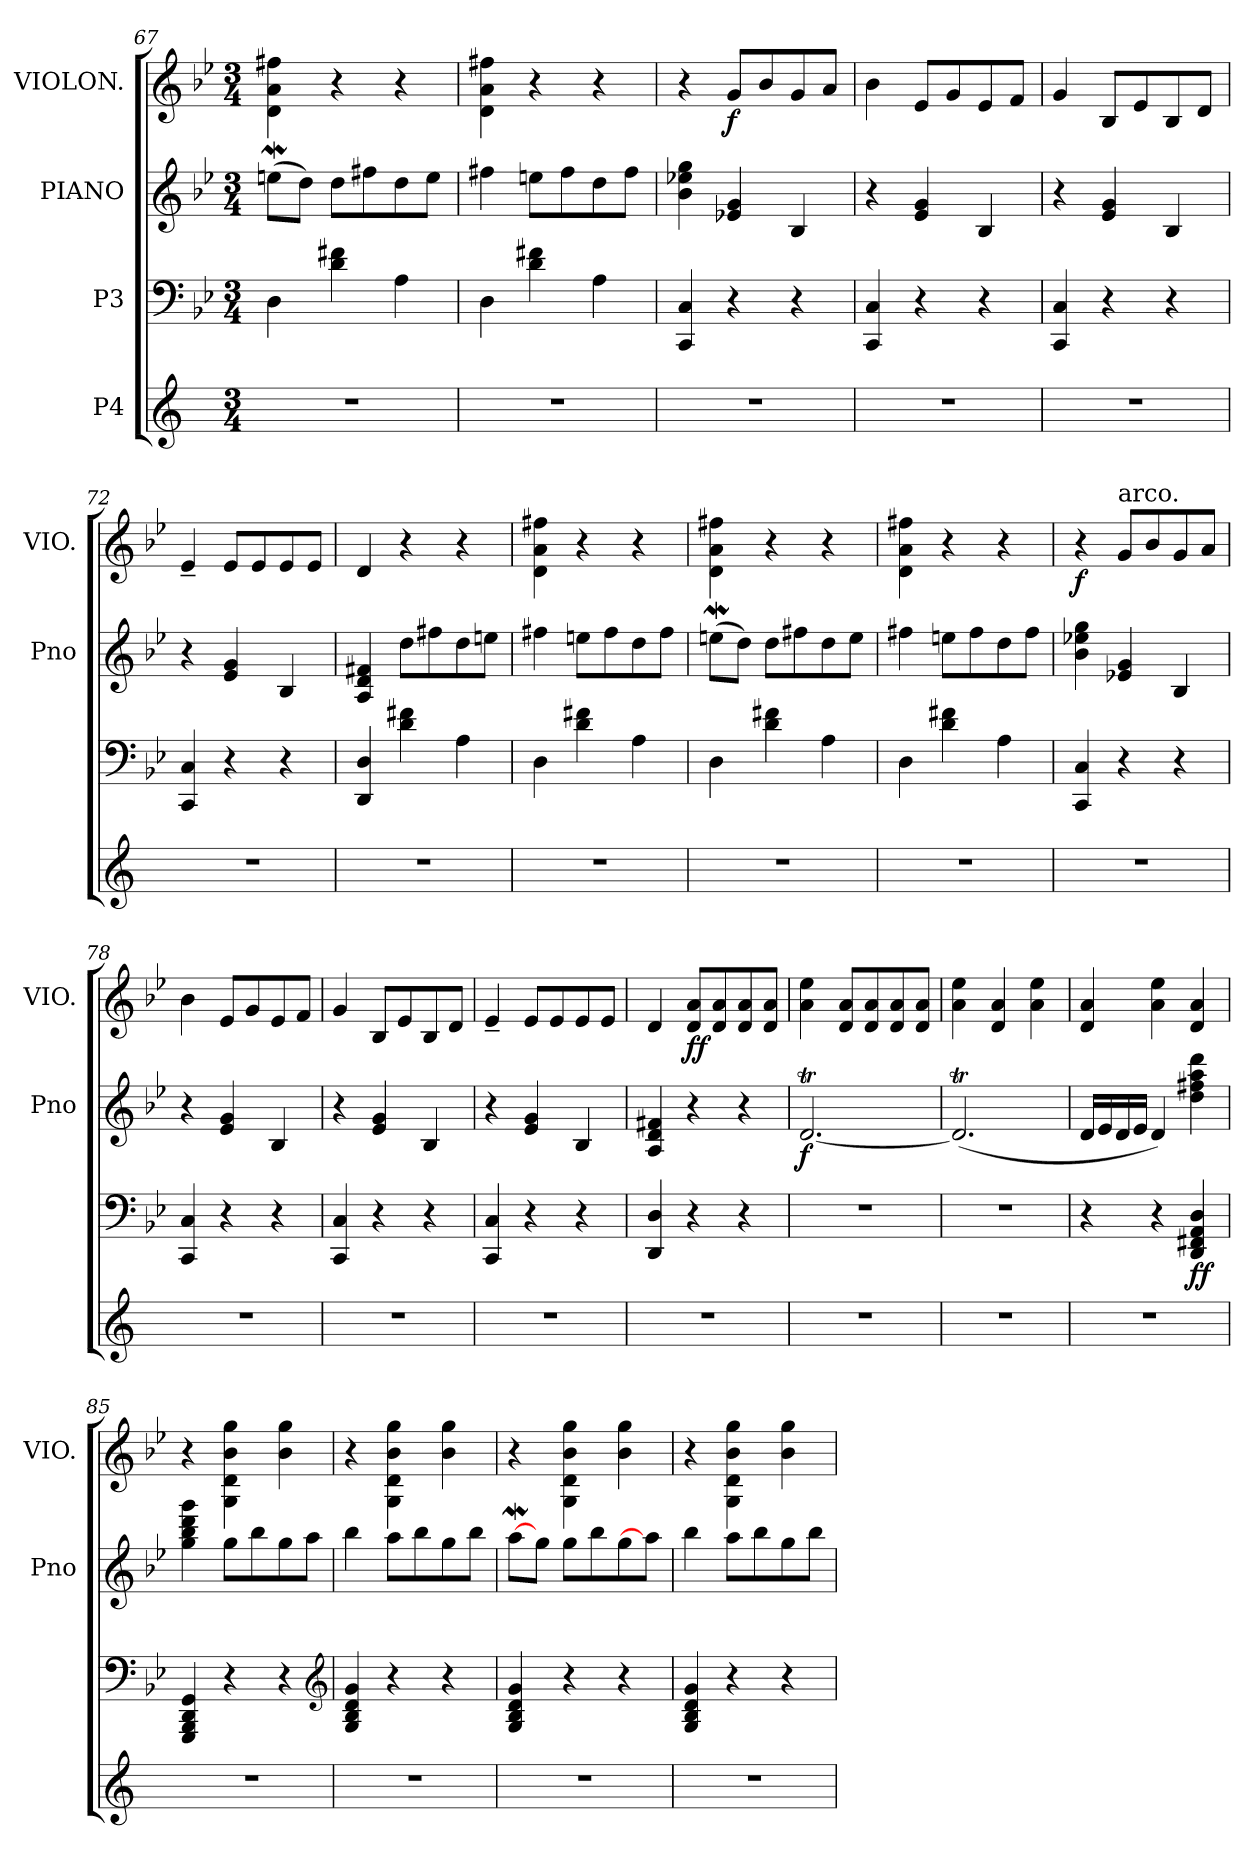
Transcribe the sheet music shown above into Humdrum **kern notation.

**kern	**kern	**dynam	**kern	**dynam	**kern	**dynam
*part4	*part3	*part3	*part2	*part2	*part1	*part1
*staff4	*staff3	*staff3	*staff2	*staff2	*staff1	*staff1
*I"P4	*I"P3	*	*I"PIANO	*	*I"VIOLON.	*
*	*	*	*I'Pno	*	*I'VIO.	*
*clefG2	*clefF4	*	*clefG2	*	*clefG2	*
*k[]	*k[b-e-]	*	*k[b-e-]	*	*k[b-e-]	*
*C:	*B-:	*	*B-:	*	*B-:	*
*M3/4	*M3/4	*	*M3/4	*	*M3/4	*
=67	=67	=67	=67	=67	=67	=67
!LO:N:vis=1	!	!	!	!	!	!
2.r	4Di\	.	(8eenWi\L	.	4di\ 4ai 4ff#Xi	.
.	.	.	8ddi\J)	.	.	.
.	4di\ 4f#Xi	.	8ddi\L	.	4r	.
.	.	.	8ff#Xi\	.	.	.
.	4Ai\	.	8ddi\	.	4r	.
.	.	.	8eei\J	.	.	.
=68	=68	=68	=68	=68	=68	=68
!LO:N:vis=1	!	!	!	!	!	!
2.r	4Di\	.	4ff#Xi\	.	4di\ 4ai 4ff#Xi	.
.	4di\ 4f#Xi	.	8eeni\L	.	4r	.
.	.	.	8ff#i\	.	.	.
.	4Ai\	.	8ddi\	.	4r	.
.	.	.	8ff#i\J	.	.	.
=69	=69	=69	=69	=69	=69	=69
!LO:N:vis=1	!	!	!	!	!	!
2.r	4CCi/ 4Ci	.	4b-i\ 4ee-Xi 4ggi	.	4r	.
.	4r	.	4e-Xi/ 4gi	.	8gi/L	f
.	.	.	.	.	8b-i/	.
.	4r	.	4B-i/	.	8gi/	.
.	.	.	.	.	8ai/J	.
=70	=70	=70	=70	=70	=70	=70
!LO:N:vis=1	!	!	!	!	!	!
2.r	4CCi/ 4Ci	.	4r	.	4b-i\	.
.	4r	.	4e-i/ 4gi	.	8e-i/L	.
.	.	.	.	.	8gi/	.
.	4r	.	4B-i/	.	8e-i/	.
.	.	.	.	.	8fi/J	.
=71	=71	=71	=71	=71	=71	=71
!LO:N:vis=1	!	!	!	!	!	!
2.r	4CCi/ 4Ci	.	4r	.	4gi/	.
.	4r	.	4e-i/ 4gi	.	8B-i/L	.
.	.	.	.	.	8e-i/	.
.	4r	.	4B-i/	.	8B-i/	.
.	.	.	.	.	8di/J	.
=72	=72	=72	=72	=72	=72	=72
!LO:N:vis=1	!	!	!	!	!	!
2.r	4CCi/ 4Ci	.	4r	.	4e-~i/	.
.	4r	.	4e-i/ 4gi	.	8e-i/L	.
.	.	.	.	.	8e-i/	.
.	4r	.	4B-i/	.	8e-i/	.
.	.	.	.	.	8e-i/J	.
=73	=73	=73	=73	=73	=73	=73
!LO:N:vis=1	!	!	!	!	!	!
2.r	4DDi/ 4Di	.	4Ai/ 4di 4f#Xi	.	4di/	.
.	4di\ 4f#Xi	.	8ddi\L	.	4r	.
.	.	.	8ff#Xi\	.	.	.
.	4Ai\	.	8ddi\	.	4r	.
.	.	.	8eeni\J	.	.	.
!!LO:LB:g=z
=74	=74	=74	=74	=74	=74	=74
!LO:N:vis=1	!	!	!	!	!	!
2.r	4Di\	.	4ff#Xi\	.	4di\ 4ai 4ff#Xi	.
.	4di\ 4f#Xi	.	8eeni\L	.	4r	.
.	.	.	8ff#i\	.	.	.
.	4Ai\	.	8ddi\	.	4r	.
.	.	.	8ff#i\J	.	.	.
=75	=75	=75	=75	=75	=75	=75
!LO:N:vis=1	!	!	!	!	!	!
2.r	4Di\	.	(8eenWi\L	.	4di\ 4ai 4ff#Xi	.
.	.	.	8ddi\J)	.	.	.
.	4di\ 4f#Xi	.	8ddi\L	.	4r	.
.	.	.	8ff#Xi\	.	.	.
.	4Ai\	.	8ddi\	.	4r	.
.	.	.	8eei\J	.	.	.
=76	=76	=76	=76	=76	=76	=76
!LO:N:vis=1	!	!	!	!	!	!
2.r	4Di\	.	4ff#Xi\	.	4di\ 4ai 4ff#Xi	.
.	4di\ 4f#Xi	.	8eeni\L	.	4r	.
.	.	.	8ff#i\	.	.	.
.	4Ai\	.	8ddi\	.	4r	.
.	.	.	8ff#i\J	.	.	.
=77	=77	=77	=77	=77	=77	=77
!LO:N:vis=1	!	!	!	!	!	!
2.r	4CCi/ 4Ci	.	4b-i\ 4ee-Xi 4ggi	.	4r	f
!	!	!	!	!	!LO:TX:a:t=arco.	!
.	4r	.	4e-Xi/ 4gi	.	8gi/L	.
.	.	.	.	.	8b-i/	.
.	4r	.	4B-i/	.	8gi/	.
.	.	.	.	.	8ai/J	.
=78	=78	=78	=78	=78	=78	=78
!LO:N:vis=1	!	!	!	!	!	!
2.r	4CCi/ 4Ci	.	4r	.	4b-i\	.
.	4r	.	4e-i/ 4gi	.	8e-i/L	.
.	.	.	.	.	8gi/	.
.	4r	.	4B-i/	.	8e-i/	.
.	.	.	.	.	8fi/J	.
=79	=79	=79	=79	=79	=79	=79
!LO:N:vis=1	!	!	!	!	!	!
2.r	4CCi/ 4Ci	.	4r	.	4gi/	.
.	4r	.	4e-i/ 4gi	.	8B-i/L	.
.	.	.	.	.	8e-i/	.
.	4r	.	4B-i/	.	8B-i/	.
.	.	.	.	.	8di/J	.
=80	=80	=80	=80	=80	=80	=80
!LO:N:vis=1	!	!	!	!	!	!
2.r	4CCi/ 4Ci	.	4r	.	4e-~i/	.
.	4r	.	4e-i/ 4gi	.	8e-i/L	.
.	.	.	.	.	8e-i/	.
.	4r	.	4B-i/	.	8e-i/	.
.	.	.	.	.	8e-i/J	.
!!LO:PB:g=z
=81	=81	=81	=81	=81	=81	=81
!LO:N:vis=1	!	!	!	!	!	!
2.r	4DDi/ 4Di	.	4Ai/ 4di 4f#Xi	.	4di/	.
.	4r	.	4r	.	8di/ 8aiL	ff
.	.	.	.	.	8di/ 8ai	.
.	4r	.	4r	.	8di/ 8ai	.
.	.	.	.	.	8di/ 8aiJ	.
=82	=82	=82	=82	=82	=82	=82
!LO:N:vis=1	!LO:N:vis=1	!	!	!	!	!
2.r	2.r	.	[<2.dti/	f	4ai\ 4ee-i	.
.	.	.	.	.	8di/ 8aiL	.
.	.	.	.	.	8di/ 8ai	.
.	.	.	.	.	8di/ 8ai	.
.	.	.	.	.	8di/ 8aiJ	.
=83	=83	=83	=83	=83	=83	=83
!LO:N:vis=1	!LO:N:vis=1	!	!	!	!	!
2.r	2.r	.	(2.dti/]	.	4ai\ 4ee-i	.
.	.	.	.	.	4di/ 4ai	.
.	.	.	.	.	4ai\ 4ee-i	.
=84	=84	=84	=84	=84	=84	=84
!LO:N:vis=1	!	!	!	!	!	!
2.r	4r	.	16di/LL	.	4di/ 4ai	.
.	.	.	16e-i/	.	.	.
.	.	.	16di/	.	.	.
.	.	.	16e-i/JJ	.	.	.
.	4r	.	4di/)	.	4ai\ 4ee-i	.
.	4DDi/ 4FF#Xi 4AAi 4Di	ff	4ddi\ 4ff#Xi 4aai 4dddi	.	4di/ 4ai	.
=85	=85	=85	=85	=85	=85	=85
!LO:N:vis=1	!	!	!	!	!	!
2.r	4GGGi/ 4BBB-i 4DDi 4GGi	.	4ggi\ 4bb-i 4dddi 4gggi	.	4r	.
.	4r	.	8ggi\L	.	4Gi\ 4di 4b-i 4ggi	.
.	.	.	8bb-i\	.	.	.
.	4r	.	8ggi\	.	4b-i\ 4ggi	.
.	.	.	8aai\J	.	.	.
*	*clefG2	*	*	*	*	*
=86	=86	=86	=86	=86	=86	=86
!LO:N:vis=1	!	!	!	!	!	!
2.r	4Gi/ 4B-i 4di 4gi	.	4bb-i\	.	4r	.
.	4r	.	8aai\L	.	4Gi\ 4di 4b-i 4ggi	.
.	.	.	8bb-i\	.	.	.
.	4r	.	8ggi\	.	4b-i\ 4ggi	.
.	.	.	8bb-i\J	.	.	.
=87	=87	=87	=87	=87	=87	=87
!LO:N:vis=1	!	!	!	!	!	!
2.r	4Gi/ 4B-i 4di 4gi	.	[>8aaWi\L	.	4r	.
.	.	.	8ggi\J	.	.	.
.	4r	.	8ggi\L	.	4Gi\ 4di 4b-i 4ggi	.
.	.	.	8bb-i\	.	.	.
.	4r	.	8ggi\	.	4b-i\ 4ggi	.
.	.	.	8aai\J]	.	.	.
!!LO:LB:g=z
=88	=88	=88	=88	=88	=88	=88
!LO:N:vis=1	!	!	!	!	!	!
2.r	4Gi/ 4B-i 4di 4gi	.	4bb-i\	.	4r	.
.	4r	.	8aai\L	.	4Gi\ 4di 4b-i 4ggi	.
.	.	.	8bb-i\	.	.	.
.	4r	.	8ggi\	.	4b-i\ 4ggi	.
.	.	.	8bb-i\J	.	.	.
=	=	=	=	=	=	=
*-	*-	*-	*-	*-	*-	*-
